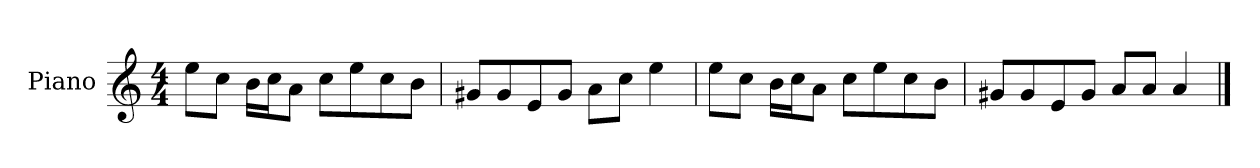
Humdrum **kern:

**kern
*part1
*staff1
*I"Piano
*I'P-no
*clefG2
*k[]
*M4/4
*MM90
=1
8ee\L
8cc\J
16b\LL
16cc\J
8a\J
8cc\L
8ee\
8cc\
8b\J
=2
8g#X/L
8g#/
8e/
8g#/J
8a\L
8cc\J
4ee\
=3
8ee\L
8cc\J
16b\LL
16cc\J
8a\J
8cc\L
8ee\
8cc\
8b\J
=4
8g#X/L
8g#/
8e/
8g#/J
8a/L
8a/J
4a/
==
*-
